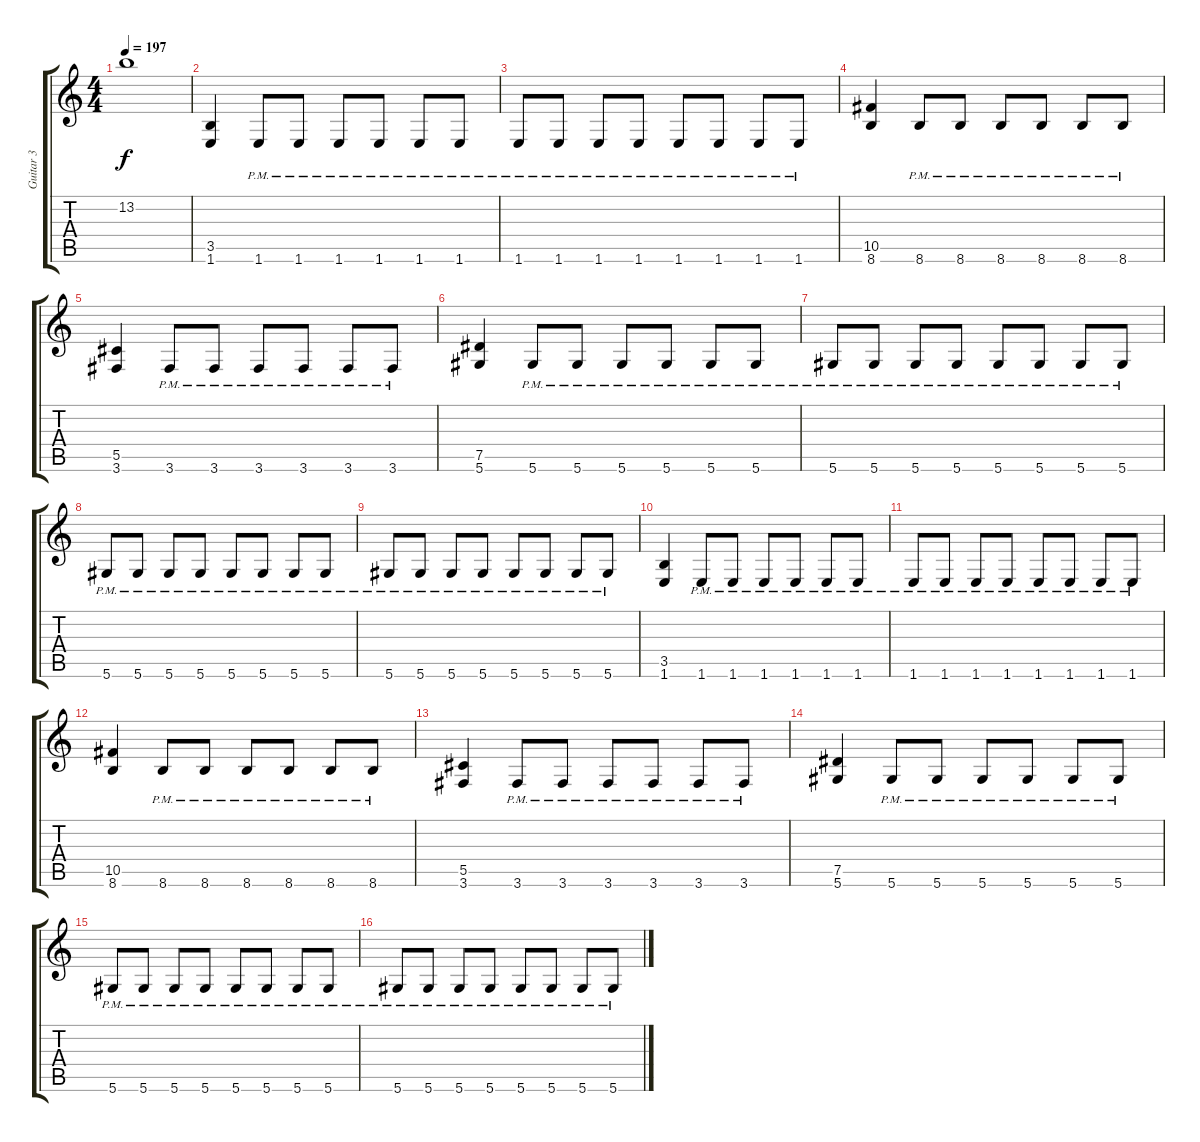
\track ("Guitar 3" "Guitar 3") {instrument overdrivenguitar}
\staff {score tabs}
\tuning (Eb4 Bb3 Gb3 Db3 Ab2 Eb2) {hide}
\ts (4 4)
\tempo 197
\clef g2
\ks c
13.2{t}.1{dy f volume 0} |
(3.5 1.6).4{volume 10 balance 14 instrument overdrivenguitar} 1.6{pm}.8 1.6{pm}.8 1.6{pm}.8 1.6{pm}.8 1.6{pm}.8 1.6{pm}.8 |
1.6{pm}.8 1.6{pm}.8 1.6{pm}.8 1.6{pm}.8 1.6{pm}.8 1.6{pm}.8 1.6{pm}.8 1.6{pm}.8 |
(10.5 8.6).4 8.6{pm}.8 8.6{pm}.8 8.6{pm}.8 8.6{pm}.8 8.6{pm}.8 8.6{pm}.8 |
(5.5 3.6).4 3.6{pm}.8 3.6{pm}.8 3.6{pm}.8 3.6{pm}.8 3.6{pm}.8 3.6{pm}.8 |
(7.5 5.6).4 5.6{pm}.8 5.6{pm}.8 5.6{pm}.8 5.6{pm}.8 5.6{pm}.8 5.6{pm}.8 |
5.6{pm}.8 5.6{pm}.8 5.6{pm}.8 5.6{pm}.8 5.6{pm}.8 5.6{pm}.8 5.6{pm}.8 5.6{pm}.8 |
5.6{pm}.8 5.6{pm}.8 5.6{pm}.8 5.6{pm}.8 5.6{pm}.8 5.6{pm}.8 5.6{pm}.8 5.6{pm}.8 |
5.6{pm}.8 5.6{pm}.8 5.6{pm}.8 5.6{pm}.8 5.6{pm}.8 5.6{pm}.8 5.6{pm}.8 5.6{pm}.8 |
(3.5 1.6).4 1.6{pm}.8 1.6{pm}.8 1.6{pm}.8 1.6{pm}.8 1.6{pm}.8 1.6{pm}.8 |
1.6{pm}.8 1.6{pm}.8 1.6{pm}.8 1.6{pm}.8 1.6{pm}.8 1.6{pm}.8 1.6{pm}.8 1.6{pm}.8 |
(10.5 8.6).4 8.6{pm}.8 8.6{pm}.8 8.6{pm}.8 8.6{pm}.8 8.6{pm}.8 8.6{pm}.8 |
(5.5 3.6).4 3.6{pm}.8 3.6{pm}.8 3.6{pm}.8 3.6{pm}.8 3.6{pm}.8 3.6{pm}.8 |
(7.5 5.6).4 5.6{pm}.8 5.6{pm}.8 5.6{pm}.8 5.6{pm}.8 5.6{pm}.8 5.6{pm}.8 |
5.6{pm}.8 5.6{pm}.8 5.6{pm}.8 5.6{pm}.8 5.6{pm}.8 5.6{pm}.8 5.6{pm}.8 5.6{pm}.8 |
5.6{pm}.8 5.6{pm}.8 5.6{pm}.8 5.6{pm}.8 5.6{pm}.8 5.6{pm}.8 5.6{pm}.8 5.6{pm}.8
